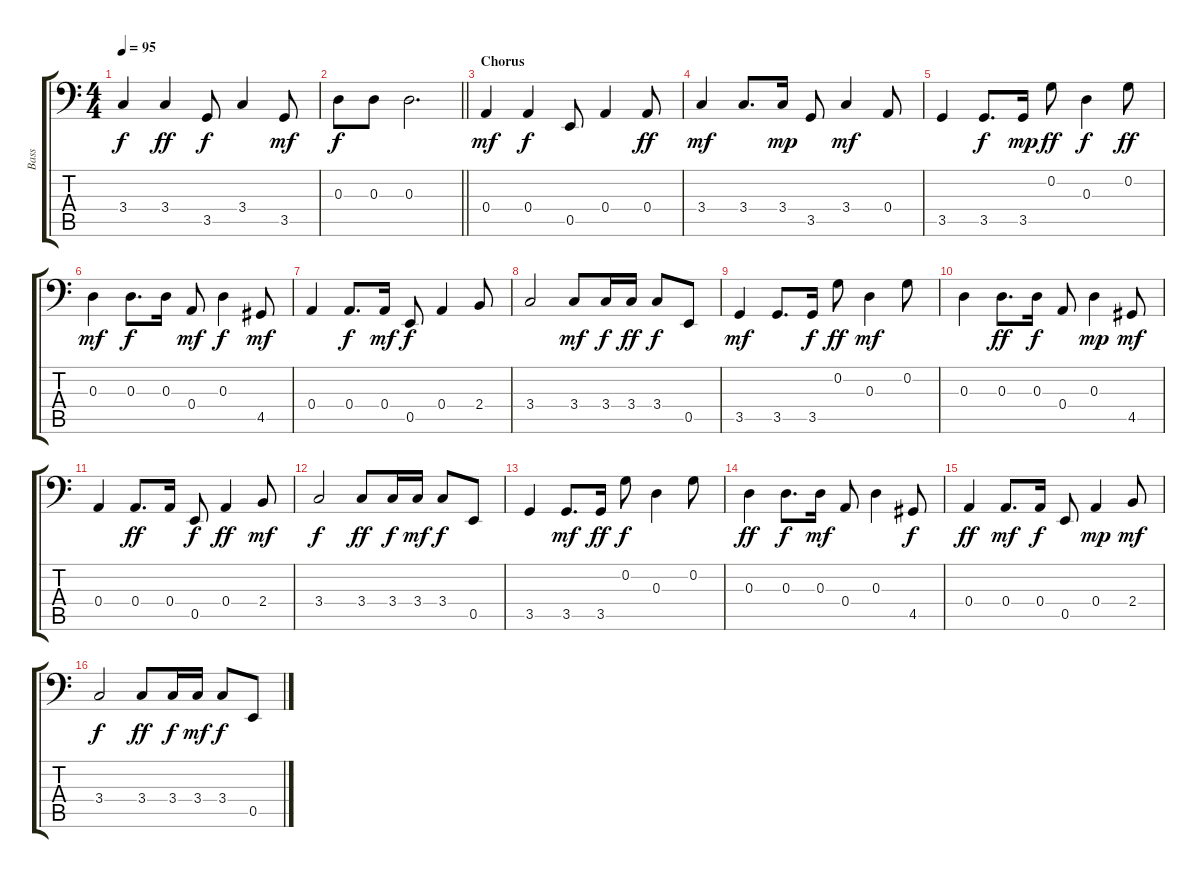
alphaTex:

\track ("Bass                " "Bass      ") {instrument electricbassfinger}
\staff {score tabs}
\tuning (C3 G2 D2 A1 E1 B0) {hide}
\ts (4 4)
\tempo 95
\clef f4
\ks c
3.4.4{dy f} 3.4.4{dy ff} 3.5.8{dy f} 3.4.4 3.5.8{dy mf} |
\barLineRight lightlight
0.3.8{dy f} 0.3.8 0.3.2{d} |
\section ("" "Chorus")
0.4.4{dy mf} 0.4.4{dy f} 0.5.8 0.4.4 0.4.8{dy ff} |
3.4.4{dy mf} 3.4.8{d} 3.4.16{dy mp} 3.5.8 3.4.4{dy mf} 0.4.8 |
3.5.4 3.5.8{d dy f} 3.5.16{dy mp} 0.2.8{dy ff} 0.3.4{dy f} 0.2.8{dy ff} |
0.3.4{dy mf} 0.3.8{d dy f} 0.3.16 0.4.8{dy mf} 0.3.4{dy f} 4.5.8{dy mf} |
0.4.4 0.4.8{d dy f} 0.4.16{dy mf} 0.5.8{dy f} 0.4.4 2.4.8 |
3.4.2 3.4.8{dy mf} 3.4.16{dy f} 3.4.16{dy ff} 3.4.8{dy f} 0.5.8 |
3.5.4{dy mf} 3.5.8{d} 3.5.16{dy f} 0.2.8{dy ff} 0.3.4{dy mf} 0.2.8 |
0.3.4 0.3.8{d dy ff} 0.3.16{dy f} 0.4.8 0.3.4{dy mp} 4.5.8{dy mf} |
0.4.4 0.4.8{d dy ff} 0.4.16 0.5.8{dy f} 0.4.4{dy ff} 2.4.8{dy mf} |
3.4.2{dy f} 3.4.8{dy ff} 3.4.16{dy f} 3.4.16{dy mf} 3.4.8{dy f} 0.5.8 |
3.5.4 3.5.8{d dy mf} 3.5.16{dy ff} 0.2.8{dy f} 0.3.4 0.2.8 |
0.3.4{dy ff} 0.3.8{d dy f} 0.3.16{dy mf} 0.4.8 0.3.4 4.5.8{dy f} |
0.4.4{dy ff} 0.4.8{d dy mf} 0.4.16{dy f} 0.5.8 0.4.4{dy mp} 2.4.8{dy mf} |
3.4.2{dy f} 3.4.8{dy ff} 3.4.16{dy f} 3.4.16{dy mf} 3.4.8{dy f} 0.5.8
